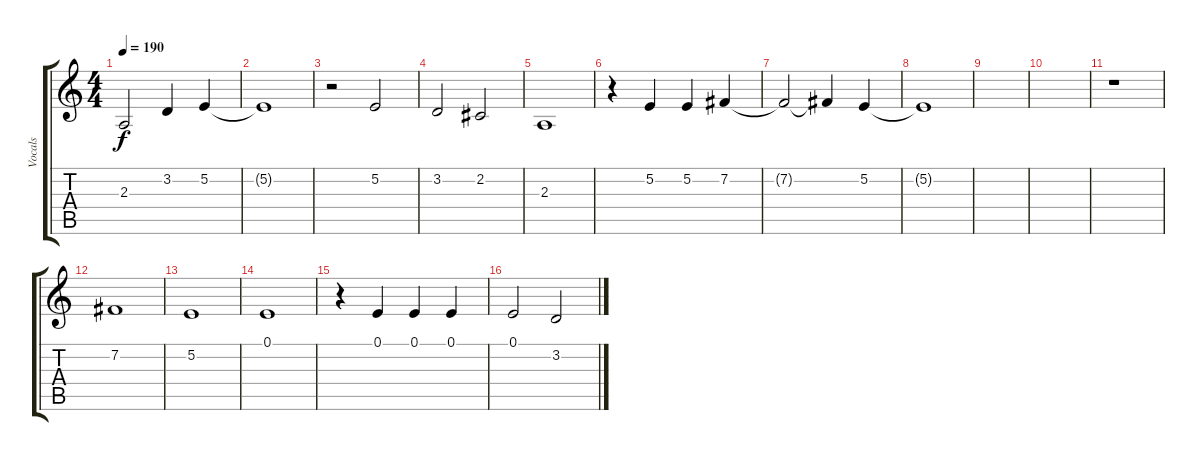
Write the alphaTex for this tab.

\track ("Vocals" "Vocals") {instrument altosax}
\staff {score tabs}
\tuning (E4 B3 G3 D3 A2 E2) {hide}
\ts (4 4)
\tempo 190
\clef g2
\ks c
2.3{t}.2{dy f} 3.2.4 5.2.4 |
5.2{t}.1 |
r.2 5.2.2 |
3.2.2 2.2.2 |
2.3.1 |
r.4 5.2.4 5.2.4 7.2.4 |
7.2{t}.2 7.2{t}.4 5.2.4 |
5.2{t}.1 |
|
|
r.1 |
7.2.1 |
5.2.1 |
0.1.1 |
r.4 0.1.4 0.1.4 0.1.4 |
0.1.2 3.2.2
